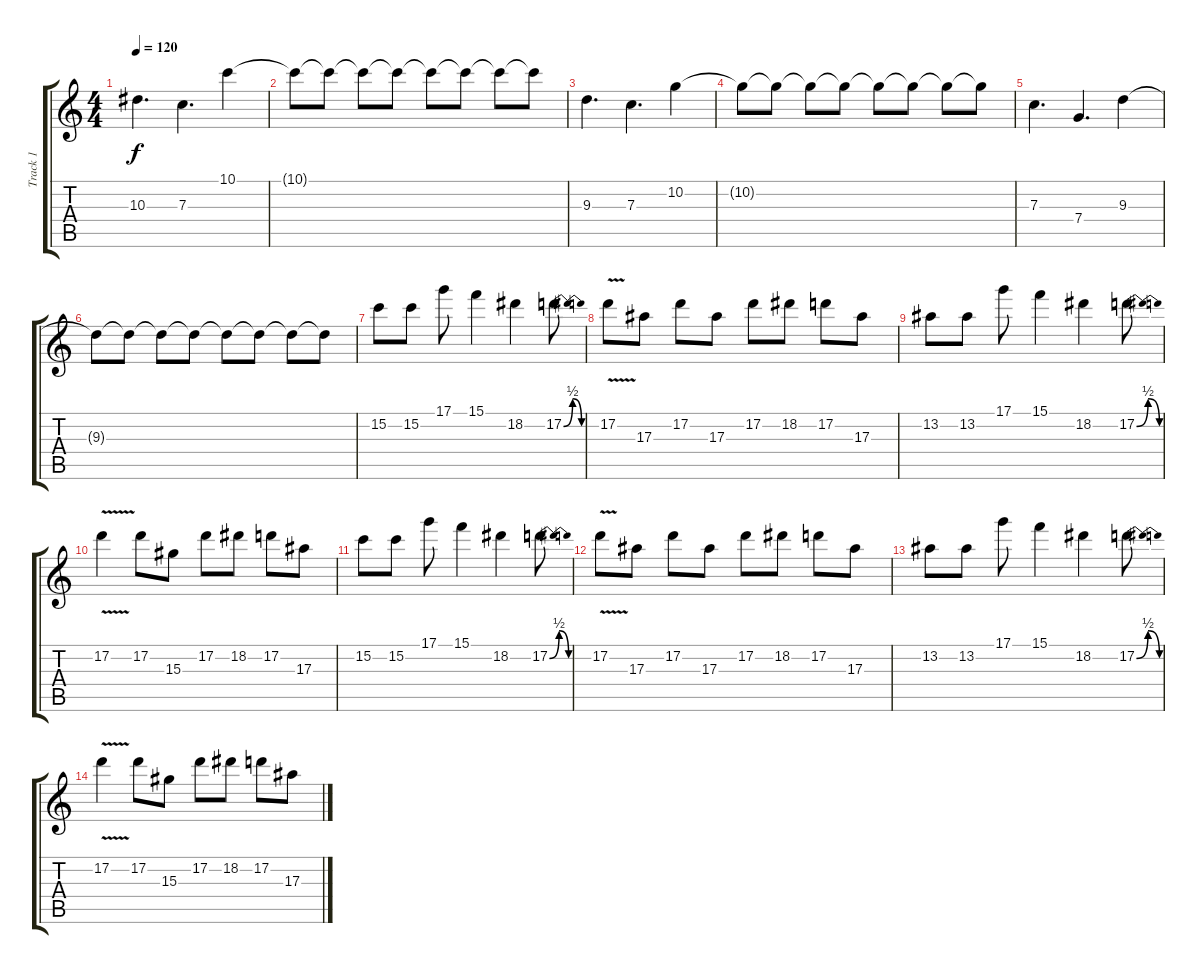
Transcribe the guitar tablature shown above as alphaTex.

\track ("Track 1" "Track 1") {instrument distortionguitar}
\staff {score tabs}
\tuning (D4 A3 F3 C3 G2 C2) {hide}
\ts (4 4)
\tempo 120
\clef g2
\ks c
10.3.4{d dy f instrument electricguitarclean} 7.3.4{d} 10.1.4 |
10.1{t}.8 10.1{t}.8 10.1{t}.8 10.1{t}.8 10.1{t}.8 10.1{t}.8 10.1{t}.8 10.1{t}.8 |
9.3.4{d} 7.3.4{d} 10.2.4 |
10.2{t}.8 10.2{t}.8 10.2{t}.8 10.2{t}.8 10.2{t}.8 10.2{t}.8 10.2{t}.8 10.2{t}.8 |
7.3.4{d} 7.4.4{d} 9.3.4 |
9.3{t}.8 9.3{t}.8 9.3{t}.8 9.3{t}.8 9.3{t}.8 9.3{t}.8 9.3{t}.8 9.3{t}.8 |
15.2.8{volume 16 instrument distortionguitar} 15.2.8 17.1.8 15.1.4 18.2.4 17.2{be (bendrelease 0 0 45 2 53 2 60 0)}.8 |
17.2{v}.8 17.3.8 17.2.8 17.3.8 17.2.8 18.2.8 17.2.8 17.3.8 |
13.2.8 13.2.8 17.1.8 15.1.4 18.2.4 17.2{be (bendrelease 0 0 45 2 53 2 60 0)}.8 |
17.2{v}.4 17.2.8 15.3.8 17.2.8 18.2.8 17.2.8 17.3.8 |
15.2.8 15.2.8 17.1.8 15.1.4 18.2.4 17.2{be (bendrelease 0 0 45 2 53 2 60 0)}.8 |
17.2{v}.8 17.3.8 17.2.8 17.3.8 17.2.8 18.2.8 17.2.8 17.3.8 |
13.2.8 13.2.8 17.1.8 15.1.4 18.2.4 17.2{be (bendrelease 0 0 45 2 53 2 60 0)}.8 |
17.2{v}.4 17.2.8 15.3.8 17.2.8 18.2.8 17.2.8 17.3.8
